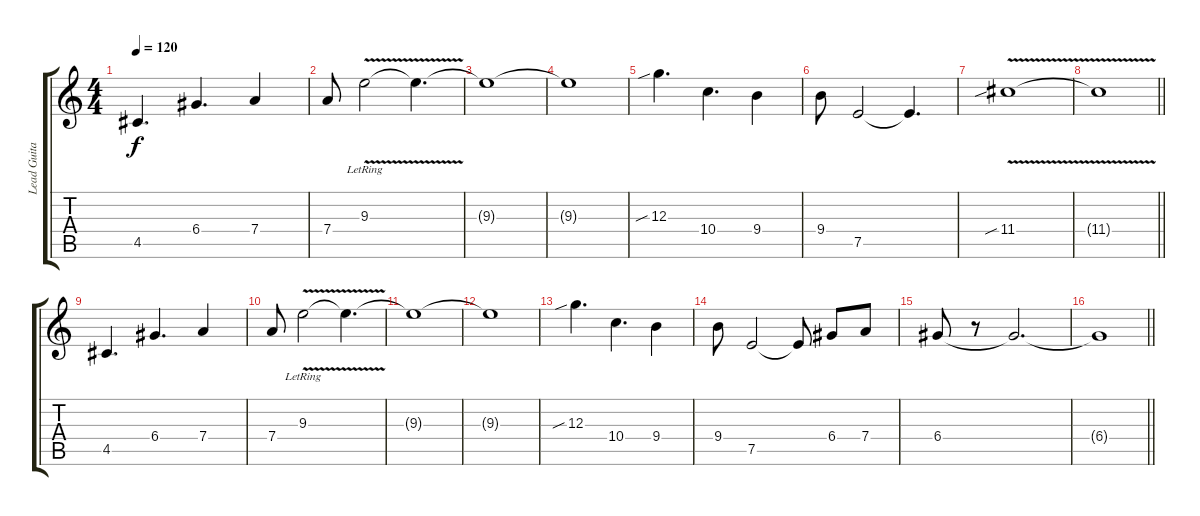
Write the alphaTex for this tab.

\track ("Lead Guitar - Solo/Lo" "Lead Guita") {instrument overdrivenguitar}
\staff {score tabs}
\tuning (E4 B3 G3 D3 A2 E2) {hide}
\ts (4 4)
\tempo 120
\clef g2
\ks c
4.5.4{d dy f} 6.4.4{d} 7.4.4 |
7.4.8 9.3{v lr}.2 9.3{t}.4{d} |
9.3{t}.1 |
9.3{t}.1 |
12.3{sib}.4{d} 10.4.4{d} 9.4.4 |
9.4.8 7.5.2 7.5{t}.4{d} |
11.4{v sib}.1 |
\barLineRight lightlight
11.4{t}.1 |
4.5.4{d} 6.4.4{d} 7.4.4 |
7.4.8 9.3{v lr}.2 9.3{t}.4{d} |
9.3{t}.1 |
9.3{t}.1 |
12.3{sib}.4{d} 10.4.4{d} 9.4.4 |
9.4.8 7.5.2 7.5{t}.8 6.4.8 7.4.8 |
6.4.8 r.8 6.4{t}.2{d} |
\barLineRight lightlight
6.4{t}.1
